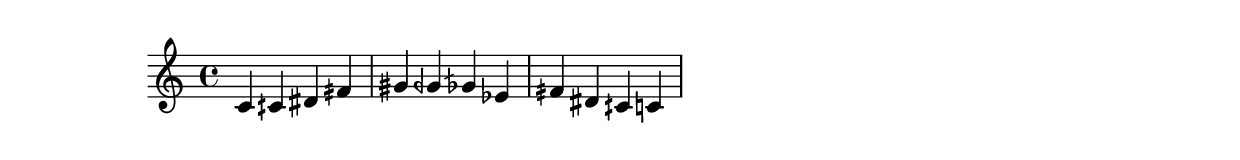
%% Do not edit this file; it is auto-generated from LSR http://lsr.dsi.unimi.it
%% This file is in the public domain.
\version "2.12.3"

\header {
  lsrtags = "pitches, world-music"

  texidoces = "
El «Makam» es un tipo de melodía de Turquía que
utiliza intervalos microtonales de 1/9 de tono.  Consulte el
archivo de inicio @code{makam.ly} (véase el 'Manual de
aprendizaje @version{}, 4.6.3 Otras fuentes de información' para
averiguar la situación de este archivo) para ver detalles de los
nombres de las notas y las alteraciones.

"
  doctitlees = "El «Makam»"

  texidoc = "
Makam is a type of melody from Turkey using 1/9th-tone microtonal
alterations. Consult the initialization file @samp{ly/makam.ly} for
details of pitch names and alterations. 

"
  doctitle = "Makam example"
} % begin verbatim

% Initialize makam settings
\include "makam.ly"

\relative c' {
  \set Staff.keySignature = #`((3 . ,BAKIYE) (6 . ,(- KOMA)))
  c4 cc db fk
  gbm4 gfc gfb efk
  fk4 db cc c
}
